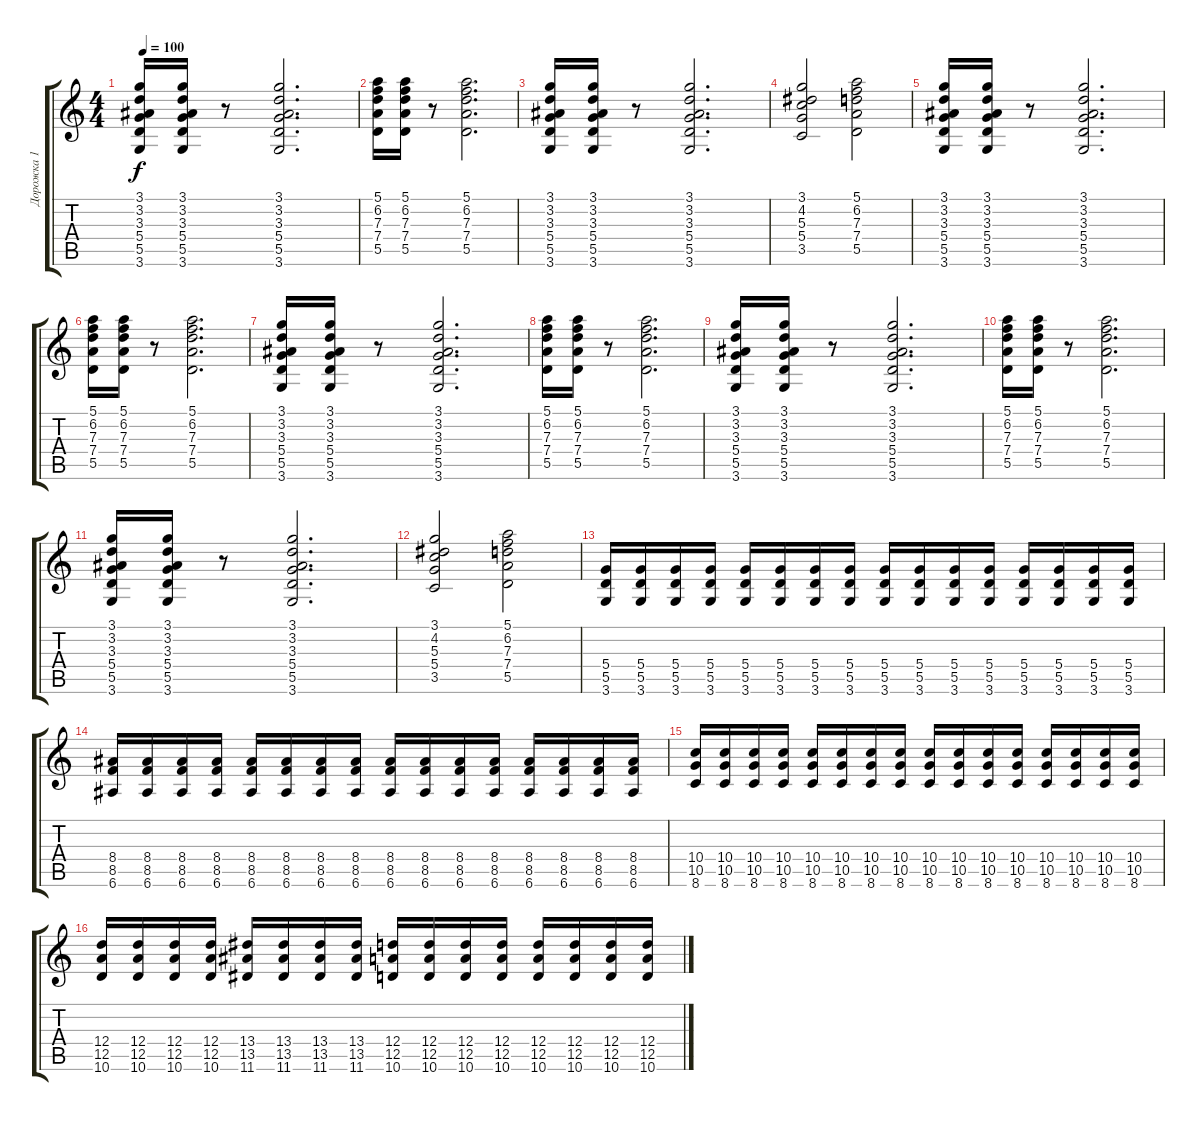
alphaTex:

\track ("Дорожка 1" "Дорожка 1") {instrument electricguitarclean}
\staff {score tabs}
\tuning (E4 B3 G3 D3 A2 E2) {hide}
\ts (4 4)
\tempo 100
\clef g2
\ks c
(3.1 3.2 3.3 5.4 5.5 3.6).16{dy f} (3.1 3.2 3.3 5.4 5.5 3.6).16 r.8 (3.1 3.2 3.3 5.4 5.5 3.6).2{d} |
(5.1 6.2 7.3 7.4 5.5).16 (5.1 6.2 7.3 7.4 5.5).16 r.8 (5.1 6.2 7.3 7.4 5.5).2{d} |
(3.1 3.2 3.3 5.4 5.5 3.6).16 (3.1 3.2 3.3 5.4 5.5 3.6).16 r.8 (3.1 3.2 3.3 5.4 5.5 3.6).2{d} |
(3.1 4.2 5.3 5.4 3.5).2 (5.1 6.2 7.3 7.4 5.5).2 |
(3.1 3.2 3.3 5.4 5.5 3.6).16 (3.1 3.2 3.3 5.4 5.5 3.6).16 r.8 (3.1 3.2 3.3 5.4 5.5 3.6).2{d} |
(5.1 6.2 7.3 7.4 5.5).16 (5.1 6.2 7.3 7.4 5.5).16 r.8 (5.1 6.2 7.3 7.4 5.5).2{d} |
(3.1 3.2 3.3 5.4 5.5 3.6).16 (3.1 3.2 3.3 5.4 5.5 3.6).16 r.8 (3.1 3.2 3.3 5.4 5.5 3.6).2{d} |
(5.1 6.2 7.3 7.4 5.5).16 (5.1 6.2 7.3 7.4 5.5).16 r.8 (5.1 6.2 7.3 7.4 5.5).2{d} |
(3.1 3.2 3.3 5.4 5.5 3.6).16 (3.1 3.2 3.3 5.4 5.5 3.6).16 r.8 (3.1 3.2 3.3 5.4 5.5 3.6).2{d} |
(5.1 6.2 7.3 7.4 5.5).16 (5.1 6.2 7.3 7.4 5.5).16 r.8 (5.1 6.2 7.3 7.4 5.5).2{d} |
(3.1 3.2 3.3 5.4 5.5 3.6).16 (3.1 3.2 3.3 5.4 5.5 3.6).16 r.8 (3.1 3.2 3.3 5.4 5.5 3.6).2{d} |
(3.1 4.2 5.3 5.4 3.5).2 (5.1 6.2 7.3 7.4 5.5).2 |
(5.4 5.5 3.6).16{instrument distortionguitar} (5.4 5.5 3.6).16 (5.4 5.5 3.6).16 (5.4 5.5 3.6).16 (5.4 5.5 3.6).16 (5.4 5.5 3.6).16 (5.4 5.5 3.6).16 (5.4 5.5 3.6).16 (5.4 5.5 3.6).16 (5.4 5.5 3.6).16 (5.4 5.5 3.6).16 (5.4 5.5 3.6).16 (5.4 5.5 3.6).16 (5.4 5.5 3.6).16 (5.4 5.5 3.6).16 (5.4 5.5 3.6).16 |
(8.4 8.5 6.6).16 (8.4 8.5 6.6).16 (8.4 8.5 6.6).16 (8.4 8.5 6.6).16 (8.4 8.5 6.6).16 (8.4 8.5 6.6).16 (8.4 8.5 6.6).16 (8.4 8.5 6.6).16 (8.4 8.5 6.6).16 (8.4 8.5 6.6).16 (8.4 8.5 6.6).16 (8.4 8.5 6.6).16 (8.4 8.5 6.6).16 (8.4 8.5 6.6).16 (8.4 8.5 6.6).16 (8.4 8.5 6.6).16 |
(10.4 10.5 8.6).16 (10.4 10.5 8.6).16 (10.4 10.5 8.6).16 (10.4 10.5 8.6).16 (10.4 10.5 8.6).16 (10.4 10.5 8.6).16 (10.4 10.5 8.6).16 (10.4 10.5 8.6).16 (10.4 10.5 8.6).16 (10.4 10.5 8.6).16 (10.4 10.5 8.6).16 (10.4 10.5 8.6).16 (10.4 10.5 8.6).16 (10.4 10.5 8.6).16 (10.4 10.5 8.6).16 (10.4 10.5 8.6).16 |
(12.4 12.5 10.6).16 (12.4 12.5 10.6).16 (12.4 12.5 10.6).16 (12.4 12.5 10.6).16 (13.4 13.5 11.6).16 (13.4 13.5 11.6).16 (13.4 13.5 11.6).16 (13.4 13.5 11.6).16 (12.4 12.5 10.6).16 (12.4 12.5 10.6).16 (12.4 12.5 10.6).16 (12.4 12.5 10.6).16 (12.4 12.5 10.6).16 (12.4 12.5 10.6).16 (12.4 12.5 10.6).16 (12.4 12.5 10.6).16
